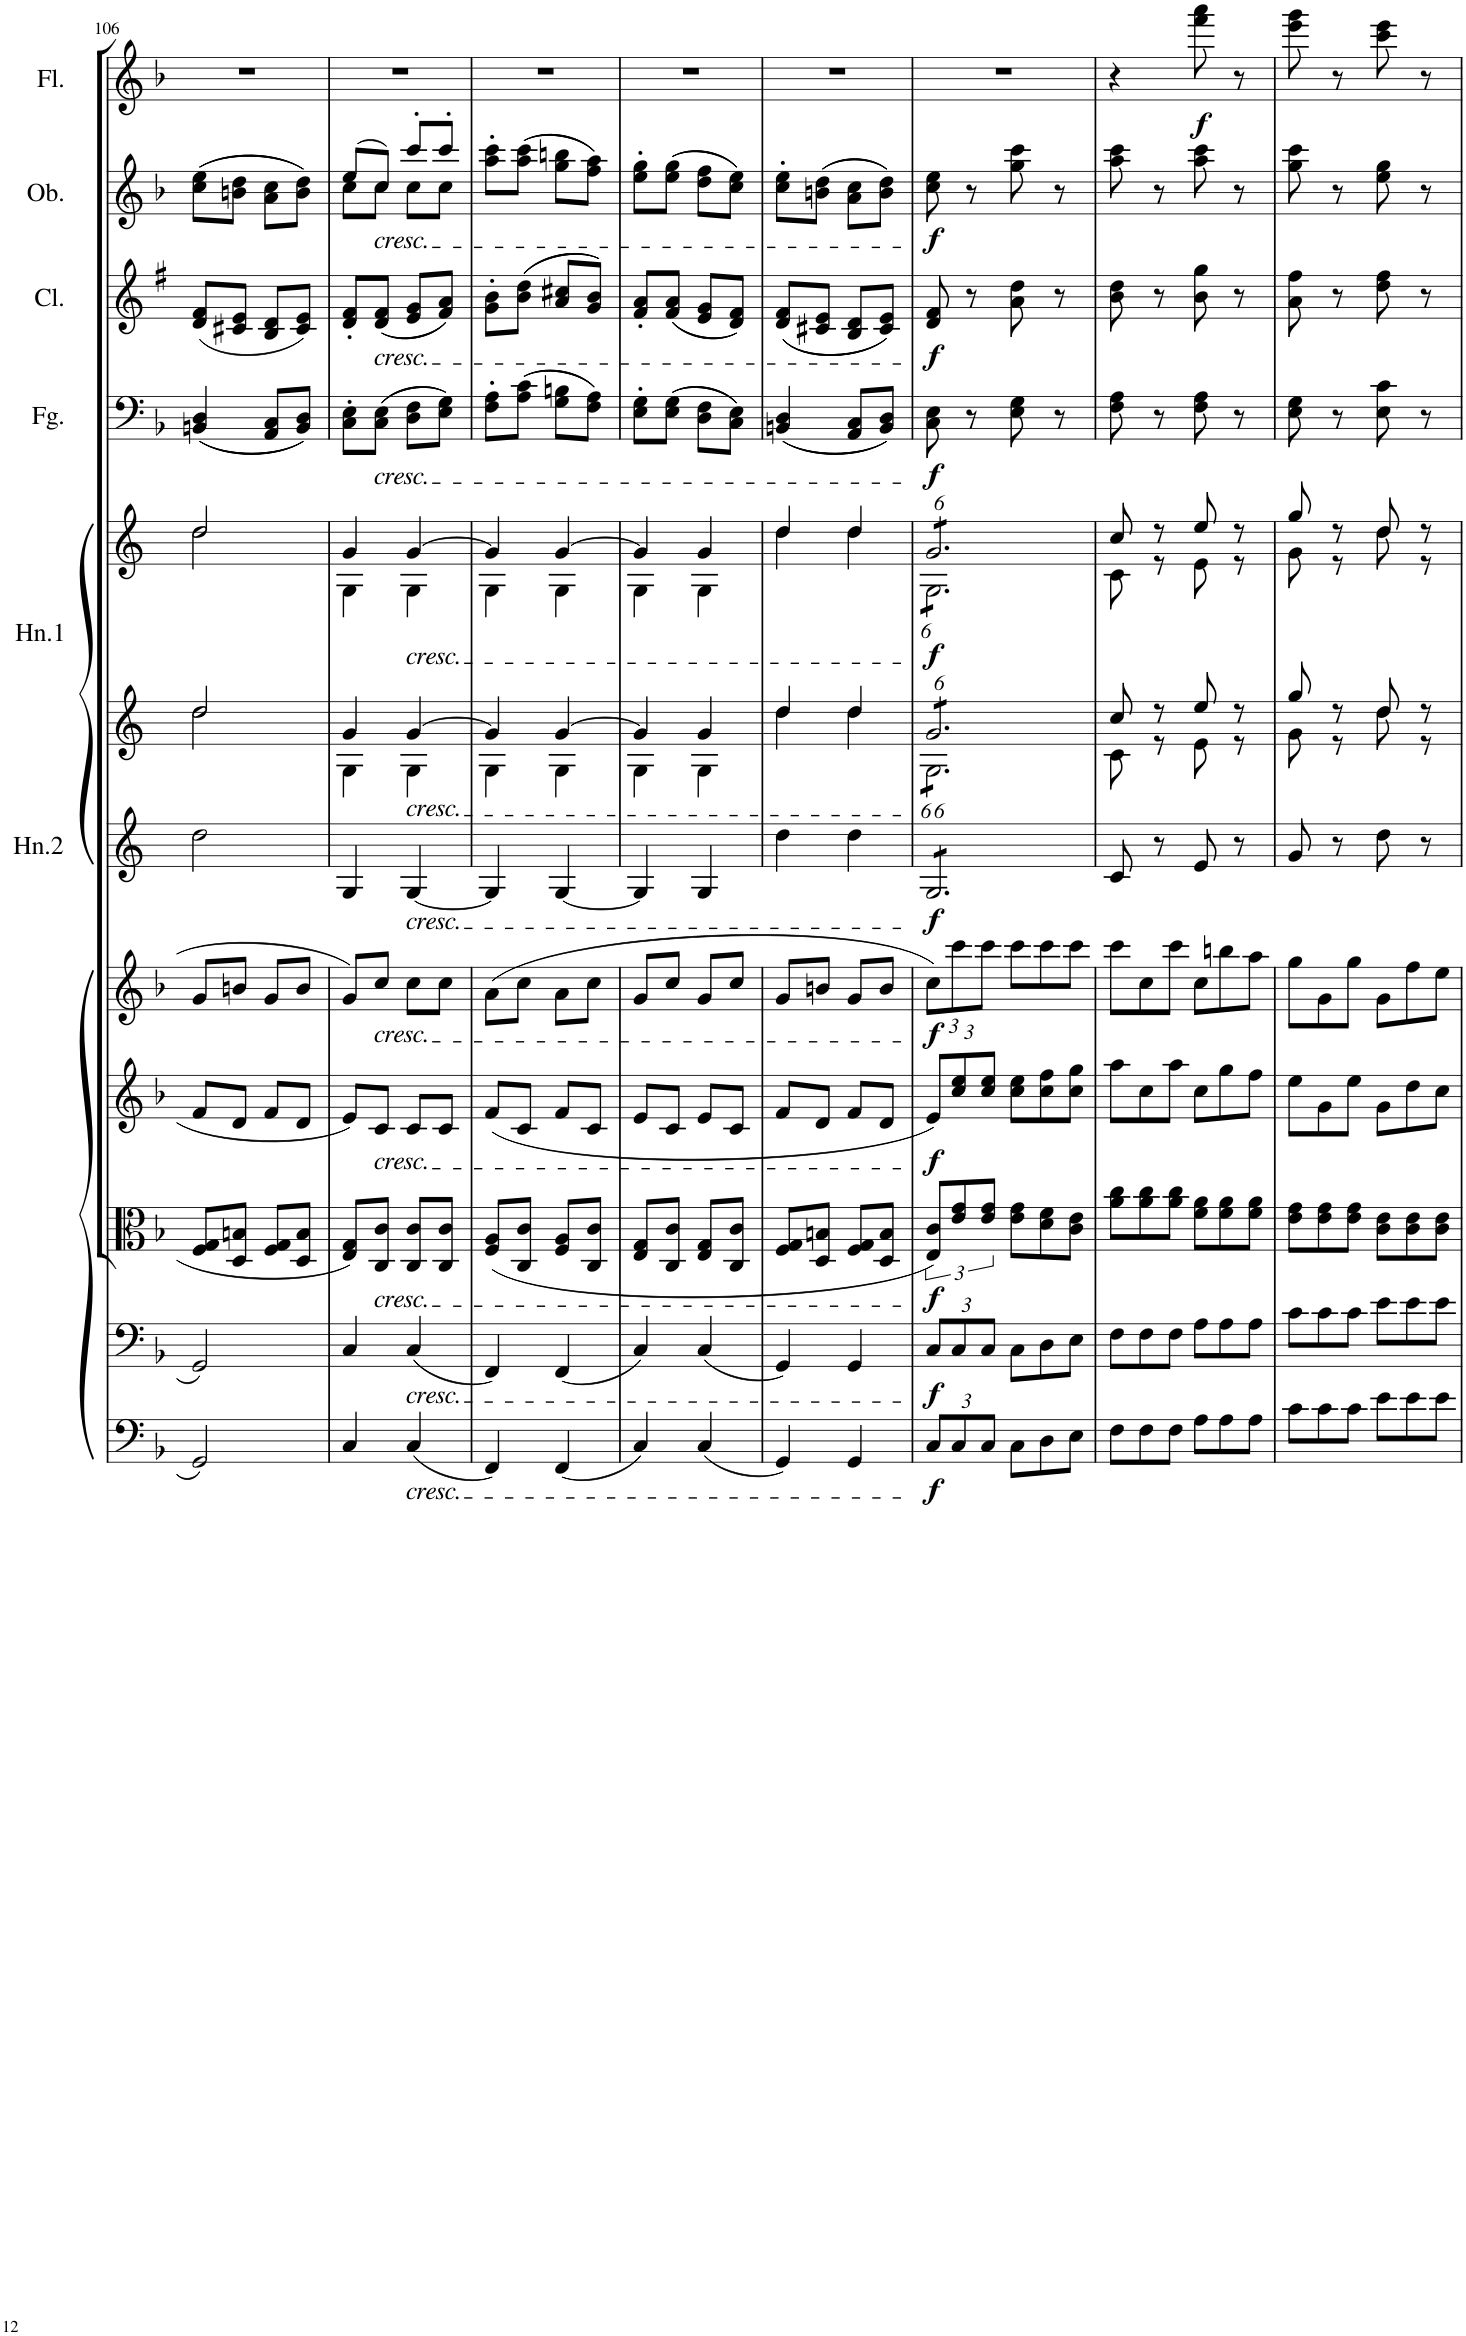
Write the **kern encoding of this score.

**kern	**dynam	**kern	**dynam	**kern	**dynam	**kern	**dynam	**kern	**dynam	**kern	**dynam	**kern	**kern	**dynam	**kern	**dynam	**kern	**dynam	**kern	**dynam	**kern	**dynam
*part12	*part12	*part11	*part11	*part10	*part10	*part9	*part9	*part8	*part8	*part7	*part7	*part6	*part5	*part5	*part4	*part4	*part3	*part3	*part2	*part2	*part1	*part1
*staff12	*staff12	*staff11	*staff11	*staff10	*staff10	*staff9	*staff9	*staff8	*staff8	*staff7	*staff7	*staff6	*staff5	*staff5	*staff4	*staff4	*staff3	*staff3	*staff2	*staff2	*staff1	*staff1
*I"Contrebasse	*	*I"Violoncelle	*	*I"Alto	*	*I"Violon II	*	*I"Violon I	*	*I"Cor 2 F	*	*I"Cor 1 F	*I"Cor 1 F	*	*I"Bassons	*	*I"Clarinettes Bb	*	*I"Hautbois	*	*I"Flûtes	*
*I'Cb	*	*I'Vc	*	*	*	*I'Vln	*	*I'Vln	*	*	*	*	*	*	*	*	*I'Cl.	*	*	*	*I'Fl.	*
!!LO:PB:g=z
*clefF4	*	*clefF4	*	*clefC3	*	*clefG2	*	*clefG2	*	*clefG2	*	*clefG2	*clefG2	*	*clefF4	*	*clefG2	*	*clefG2	*	*clefG2	*
*Trd7c12	*	*	*	*	*	*	*	*	*	*Trd4c7	*	*Trd4c7	*Trd4c7	*	*	*	*Trd1c2	*	*	*	*	*
*k[b-]	*	*k[b-]	*	*k[b-]	*	*k[b-]	*	*k[b-]	*	*k[]	*	*k[]	*k[]	*	*k[b-]	*	*k[f#]	*	*k[b-]	*	*k[b-]	*
*M2/4	*	*M2/4	*	*M2/4	*	*M2/4	*	*M2/4	*	*M2/4	*	*M2/4	*M2/4	*	*M2/4	*	*M2/4	*	*M2/4	*	*M2/4	*
=106	=106	=106	=106	=106	=106	=106	=106	=106	=106	=106	=106	=106	=106	=106	=106	=106	=106	=106	=106	=106	=106	=106
*	*	*	*	*	*	*	*	*	*	*	*	*^	*^	*	*	*	*	*	*	*	*	*
2GG/	.	2GG/	.	8F/ 8G/L	.	8f/L	.	8g/L	.	2dd\	.	2dd/	2dd\	2dd/	2dd\	.	((4BBn/ 4D/	.	(8d/ 8f#/L	.	((8cc\ 8ee\L	.	2r	.
.	.	.	.	8D/ 8Bn/J	.	8d/J	.	8bn/J	.	.	.	.	.	.	.	.	.	.	8c#X/ 8e/J	.	8bn\ 8dd\J	.	.	.
.	.	.	.	8F/ 8G/L	.	8f/L	.	8g/L	.	.	.	.	.	.	.	.	8AA/ 8C/L	.	8B/ 8d/L	.	8a\ 8cc\L	.	.	.
.	.	.	.	8D/ 8B/J	.	8d/J	.	8b/J	.	.	.	.	.	.	.	.	8BB/ 8D/J))	.	8c#/ 8e/J)	.	8b\ 8dd\J))	.	.	.
=107	=107	=107	=107	=107	=107	=107	=107	=107	=107	=107	=107	=107	=107	=107	=107	=107	=107	=107	=107	=107	=107	=107	=107	=107
*	*	*	*	*	*	*	*	*	*	*	*	*	*	*	*	*	*	*	*	*	*^	*	*	*
4C/	.	4C/	.	8E/ 8G/L	.	8e/L	.	8g/L	.	4G/	.	4g/	4G\	4g/	4G\	.	8C\' 8E\'L	.	8d/' 8f#/'L	.	(8ee/L	8cc\L	.	2r	.
!	!	!	!	!	!	!	!	!	!	!	!	!	!	!	!	!	!	!	!	!	!LO:TX:b:i:t=cresc.	!	!	!	!
!	!	!	!	!	!	!	!	!	!	!	!	!	!	!	!	!	!	!	!LO:TX:b:i:t=cresc.	!	!	!	!	!	!
!	!	!	!	!	!	!	!	!	!	!	!	!	!	!	!	!	!LO:TX:b:i:t=cresc.	!	!	!	!	!	!	!	!
!	!	!	!	!	!	!	!	!LO:TX:b:i:t=cresc.	!	!	!	!	!	!	!	!	!	!	!	!	!	!	!	!	!
!	!	!	!	!	!	!LO:TX:b:i:t=cresc.	!	!	!	!	!	!	!	!	!	!	!	!	!	!	!	!	!	!	!
!	!	!	!	!LO:TX:b:i:t=cresc.	!	!	!	!	!	!	!	!	!	!	!	!	!	!	!	!	!	!	!	!	!
.	.	.	.	8C/ 8c/J	.	8c/J	.	8cc/J	.	.	.	.	.	.	.	.	((8C\ 8E\J	.	((8d/ 8f#/J	.	8cc/J)	8cc\J	.	.	.
!	!	!	!	!	!	!	!	!	!	!	!	!	!	!LO:TX:b:i:t=cresc.	!	!	!	!	!	!	!	!	!	!	!
!	!	!	!	!	!	!	!	!	!	!	!	!LO:TX:b:i:t=cresc.	!	!	!	!	!	!	!	!	!	!	!	!	!
!	!	!	!	!	!	!	!	!	!	!LO:TX:b:i:t=cresc.	!	!	!	!	!	!	!	!	!	!	!	!	!	!	!
!	!	!LO:TX:b:i:t=cresc.	!	!	!	!	!	!	!	!	!	!	!	!	!	!	!	!	!	!	!	!	!	!	!
!LO:TX:b:i:t=cresc.	!	!	!	!	!	!	!	!	!	!	!	!	!	!	!	!	!	!	!	!	!	!	!	!	!
(4C/	.	(4C/	.	8C/ 8c/L	.	8c/L	.	8cc\L	.	[4G/	.	[4g/	4G\	[4g/	4G\	.	8D\ 8F\L	.	8e/ 8g/L	.	8ccc'/L	8cc'\L	.	.	.
.	.	.	.	8C/ 8c/J	.	8c/J	.	8cc\J	.	.	.	.	.	.	.	.	8E\ 8G\J))	.	8f#/ 8a/J))	.	8ccc'/J	8cc'\J	.	.	.
*	*	*	*	*	*	*	*	*	*	*	*	*	*	*	*	*	*	*	*	*	*v	*v	*	*	*
=108	=108	=108	=108	=108	=108	=108	=108	=108	=108	=108	=108	=108	=108	=108	=108	=108	=108	=108	=108	=108	=108	=108	=108	=108
4FF/)	.	4FF/)	.	(8F/ 8A/L	.	(8f/L	.	(8a\L	.	4G/]	.	4g/]	4G\	4g/]	4G\	.	8F\' 8A\'L	.	8g\' 8b\'L	.	8aa\' 8ccc\'L	.	2r	.
.	.	.	.	8C/ 8c/J	.	8c/J	.	8cc\J	.	.	.	.	.	.	.	.	((8A\ 8c\J	.	((8b\ 8dd\J	.	((8aa\ 8ccc\J	.	.	.
(4FF/	.	(4FF/	.	8F/ 8A/L	.	8f/L	.	8a\L	.	[4G/	.	[4g/	4G\	[4g/	4G\	.	8G\ 8Bn\L	.	8a/ 8cc#X/L	.	8gg\ 8bbn\L	.	.	.
.	.	.	.	8C/ 8c/J	.	8c/J	.	8cc\J	.	.	.	.	.	.	.	.	8F\ 8A\J))	.	8g/ 8b/J))	.	8ff\ 8aa\J))	.	.	.
=109	=109	=109	=109	=109	=109	=109	=109	=109	=109	=109	=109	=109	=109	=109	=109	=109	=109	=109	=109	=109	=109	=109	=109	=109
4C/)	.	4C/)	.	8E/ 8G/L	.	8e/L	.	8g/L	.	4G/]	.	4g/]	4G\	4g/]	4G\	.	8E\' 8G\'L	.	8f#/' 8a/'L	.	8ee\' 8gg\'L	.	2r	.
.	.	.	.	8C/ 8c/J	.	8c/J	.	8cc/J	.	.	.	.	.	.	.	.	((8E\ 8G\J	.	((8f#/ 8a/J	.	((8ee\ 8gg\J	.	.	.
(4C/	.	(4C/	.	8E/ 8G/L	.	8e/L	.	8g/L	.	4G/	.	4g/	4G\	4g/	4G\	.	8D\ 8F\L	.	8e/ 8g/L	.	8dd\ 8ff\L	.	.	.
.	.	.	.	8C/ 8c/J	.	8c/J	.	8cc/J	.	.	.	.	.	.	.	.	8C\ 8E\J))	.	8d/ 8f#/J))	.	8cc\ 8ee\J))	.	.	.
=110	=110	=110	=110	=110	=110	=110	=110	=110	=110	=110	=110	=110	=110	=110	=110	=110	=110	=110	=110	=110	=110	=110	=110	=110
4GG/)	.	4GG/)	.	8F/ 8G/L	.	8f/L	.	8g/L	.	4dd\	.	4dd/	4dd\	4dd/	4dd\	.	((4BBn/ 4D/	.	((8d/ 8f#/L	.	8cc\' 8ee\'L	.	2r	.
.	.	.	.	8D/ 8Bn/J	.	8d/J	.	8bn/J	.	.	.	.	.	.	.	.	.	.	8c#X/ 8e/J	.	((8bn\ 8dd\J	.	.	.
4GG/	.	4GG/	.	8F/ 8G/L	.	8f/L	.	8g/L	.	4dd\	.	4dd/	4dd\	4dd/	4dd\	.	8AA/ 8C/L	.	8B/ 8d/L	.	8a\ 8cc\L	.	.	.
.	.	.	.	8D/ 8B/J	.	8d/J	.	8b/J	.	.	.	.	.	.	.	.	8BB/ 8D/J))	.	8c#/ 8e/J))	.	8b\ 8dd\J))	.	.	.
=111	=111	=111	=111	=111	=111	=111	=111	=111	=111	=111	=111	=111	=111	=111	=111	=111	=111	=111	=111	=111	=111	=111	=111	=111
*Xbrackettup	*	*Xbrackettup	*	*	*	*Xbrackettup	*	*Xbrackettup	*	*	*	*	*	*	*	*	*	*	*	*	*	*	*	*
!	!LO:DY:b	!	!LO:DY:b	!	!LO:DY:b	!	!LO:DY:b	!	!LO:DY:b	!	!LO:DY:b	!	!	!	!	!LO:DY:b	!	!LO:DY:b	!	!LO:DY:b	!	!LO:DY:b	!	!
*	*	*	*	*	*	*	*	*	*	*tremolo	*	*	*	*	*	*	*	*	*	*	*	*	*	*
*	*	*	*	*	*	*	*	*	*	*	*	*tremolo	*	*	*	*	*	*	*	*	*	*	*	*
*	*	*	*	*	*	*	*	*	*	*	*	*	*	*tremolo	*	*	*	*	*	*	*	*	*	*
12C/L	f	12C/L	f	12E/ 12c/L)	f	12e/L)	f	12cc\L)	f	12G/L	f	12g/L	12G\L	12g/L	12G\L	f	8C\ 8E\	f	8d/ 8f#/	f	8cc\ 8ee\	f	2r	.
12C/	.	12C/	.	12e/ 12g/	.	12cc/ 12ee/	.	12ccc\	.	12G/	.	12g/	12G\	12g/	12G\	.	.	.	.	.	.	.	.	.
.	.	.	.	.	.	.	.	.	.	.	.	.	.	.	.	.	8r	.	8r	.	8r	.	.	.
12C/J	.	12C/J	.	12e/ 12g/J	.	12cc/ 12ee/J	.	12ccc\J	.	12G/	.	12g/	12G\	12g/	12G\	.	.	.	.	.	.	.	.	.
*Xtuplet	*	*Xtuplet	*	*Xtuplet	*	*Xtuplet	*	*Xtuplet	*	*	*	*	*	*	*	*	*	*	*	*	*	*	*	*
12C\L	.	12C\L	.	12e\ 12g\L	.	12cc\ 12ee\L	.	12ccc\L	.	12G/	.	12g/	12G\	12g/	12G\	.	8E\ 8G\	.	8a\ 8dd\	.	8gg\ 8ccc\	.	.	.
12D\	.	12D\	.	12d\ 12f\	.	12cc\ 12ff\	.	12ccc\	.	12G/	.	12g/	12G\	12g/	12G\	.	.	.	.	.	.	.	.	.
.	.	.	.	.	.	.	.	.	.	.	.	.	.	.	.	.	8r	.	8r	.	8r	.	.	.
12E\J	.	12E\J	.	12c\ 12e\J	.	12cc\ 12gg\J	.	12ccc\J	.	12G/J	.	12g/J	12G\J	12g/J	12G\J	.	.	.	.	.	.	.	.	.
*	*	*	*	*	*	*	*	*	*	*	*	*	*	*Xtremolo	*	*	*	*	*	*	*	*	*	*
*	*	*	*	*	*	*	*	*	*	*	*	*Xtremolo	*	*	*	*	*	*	*	*	*	*	*	*
*	*	*	*	*	*	*	*	*	*	*Xtremolo	*	*	*	*	*	*	*	*	*	*	*	*	*	*
=112	=112	=112	=112	=112	=112	=112	=112	=112	=112	=112	=112	=112	=112	=112	=112	=112	=112	=112	=112	=112	=112	=112	=112	=112
12F\L	.	12F\L	.	12a\ 12cc\L	.	12aa\L	.	12ccc\L	.	8c/	.	8cc/	8c\	8cc/	8c\	.	8F\ 8A\	.	8b\ 8dd\	.	8aa\ 8ccc\	.	4r	.
12F\	.	12F\	.	12a\ 12cc\	.	12cc\	.	12cc\	.	.	.	.	.	.	.	.	.	.	.	.	.	.	.	.
.	.	.	.	.	.	.	.	.	.	8r	.	8r	8r	8r	8r	.	8r	.	8r	.	8r	.	.	.
12F\J	.	12F\J	.	12a\ 12cc\J	.	12aa\J	.	12ccc\J	.	.	.	.	.	.	.	.	.	.	.	.	.	.	.	.
!	!	!	!	!	!	!	!	!	!	!	!	!	!	!	!	!	!	!	!	!	!	!	!	!LO:DY:b
12A\L	.	12A\L	.	12f\ 12a\L	.	12cc\L	.	12cc\L	.	8e/	.	8ee/	8e\	8ee/	8e\	.	8F\ 8A\	.	8b\ 8gg\	.	8aa\ 8ccc\	.	8fff\ 8aaa\	f
12A\	.	12A\	.	12f\ 12a\	.	12gg\	.	12bbn\	.	.	.	.	.	.	.	.	.	.	.	.	.	.	.	.
.	.	.	.	.	.	.	.	.	.	8r	.	8r	8r	8r	8r	.	8r	.	8r	.	8r	.	8r	.
12A\J	.	12A\J	.	12f\ 12a\J	.	12ff\J	.	12aa\J	.	.	.	.	.	.	.	.	.	.	.	.	.	.	.	.
=113	=113	=113	=113	=113	=113	=113	=113	=113	=113	=113	=113	=113	=113	=113	=113	=113	=113	=113	=113	=113	=113	=113	=113	=113
12c\L	.	12c\L	.	12e\ 12g\L	.	12ee\L	.	12gg\L	.	8g/	.	8gg/	8g\	8gg/	8g\	.	8E\ 8G\	.	8a\ 8ff#\	.	8gg\ 8ccc\	.	8eee\ 8ggg\	.
12c\	.	12c\	.	12e\ 12g\	.	12g\	.	12g\	.	.	.	.	.	.	.	.	.	.	.	.	.	.	.	.
.	.	.	.	.	.	.	.	.	.	8r	.	8r	8r	8r	8r	.	8r	.	8r	.	8r	.	8r	.
12c\J	.	12c\J	.	12e\ 12g\J	.	12ee\J	.	12gg\J	.	.	.	.	.	.	.	.	.	.	.	.	.	.	.	.
12e\L	.	12e\L	.	12c\ 12e\L	.	12g\L	.	12g\L	.	8dd\	.	8dd/	8dd\	8dd/	8dd\	.	8E\ 8c\	.	8dd\ 8ff#\	.	8ee\ 8gg\	.	8ccc\ 8eee\	.
12e\	.	12e\	.	12c\ 12e\	.	12dd\	.	12ff\	.	.	.	.	.	.	.	.	.	.	.	.	.	.	.	.
.	.	.	.	.	.	.	.	.	.	8r	.	8r	8r	8r	8r	.	8r	.	8r	.	8r	.	8r	.
12e\J	.	12e\J	.	12c\ 12e\J	.	12cc\J	.	12ee\J	.	.	.	.	.	.	.	.	.	.	.	.	.	.	.	.
*	*	*	*	*	*	*	*	*	*	*	*	*v	*v	*	*	*	*	*	*	*	*	*	*	*
*	*	*	*	*	*	*	*	*	*	*	*	*	*v	*v	*	*	*	*	*	*	*	*	*
=	=	=	=	=	=	=	=	=	=	=	=	=	=	=	=	=	=	=	=	=	=	=
*-	*-	*-	*-	*-	*-	*-	*-	*-	*-	*-	*-	*-	*-	*-	*-	*-	*-	*-	*-	*-	*-	*-
